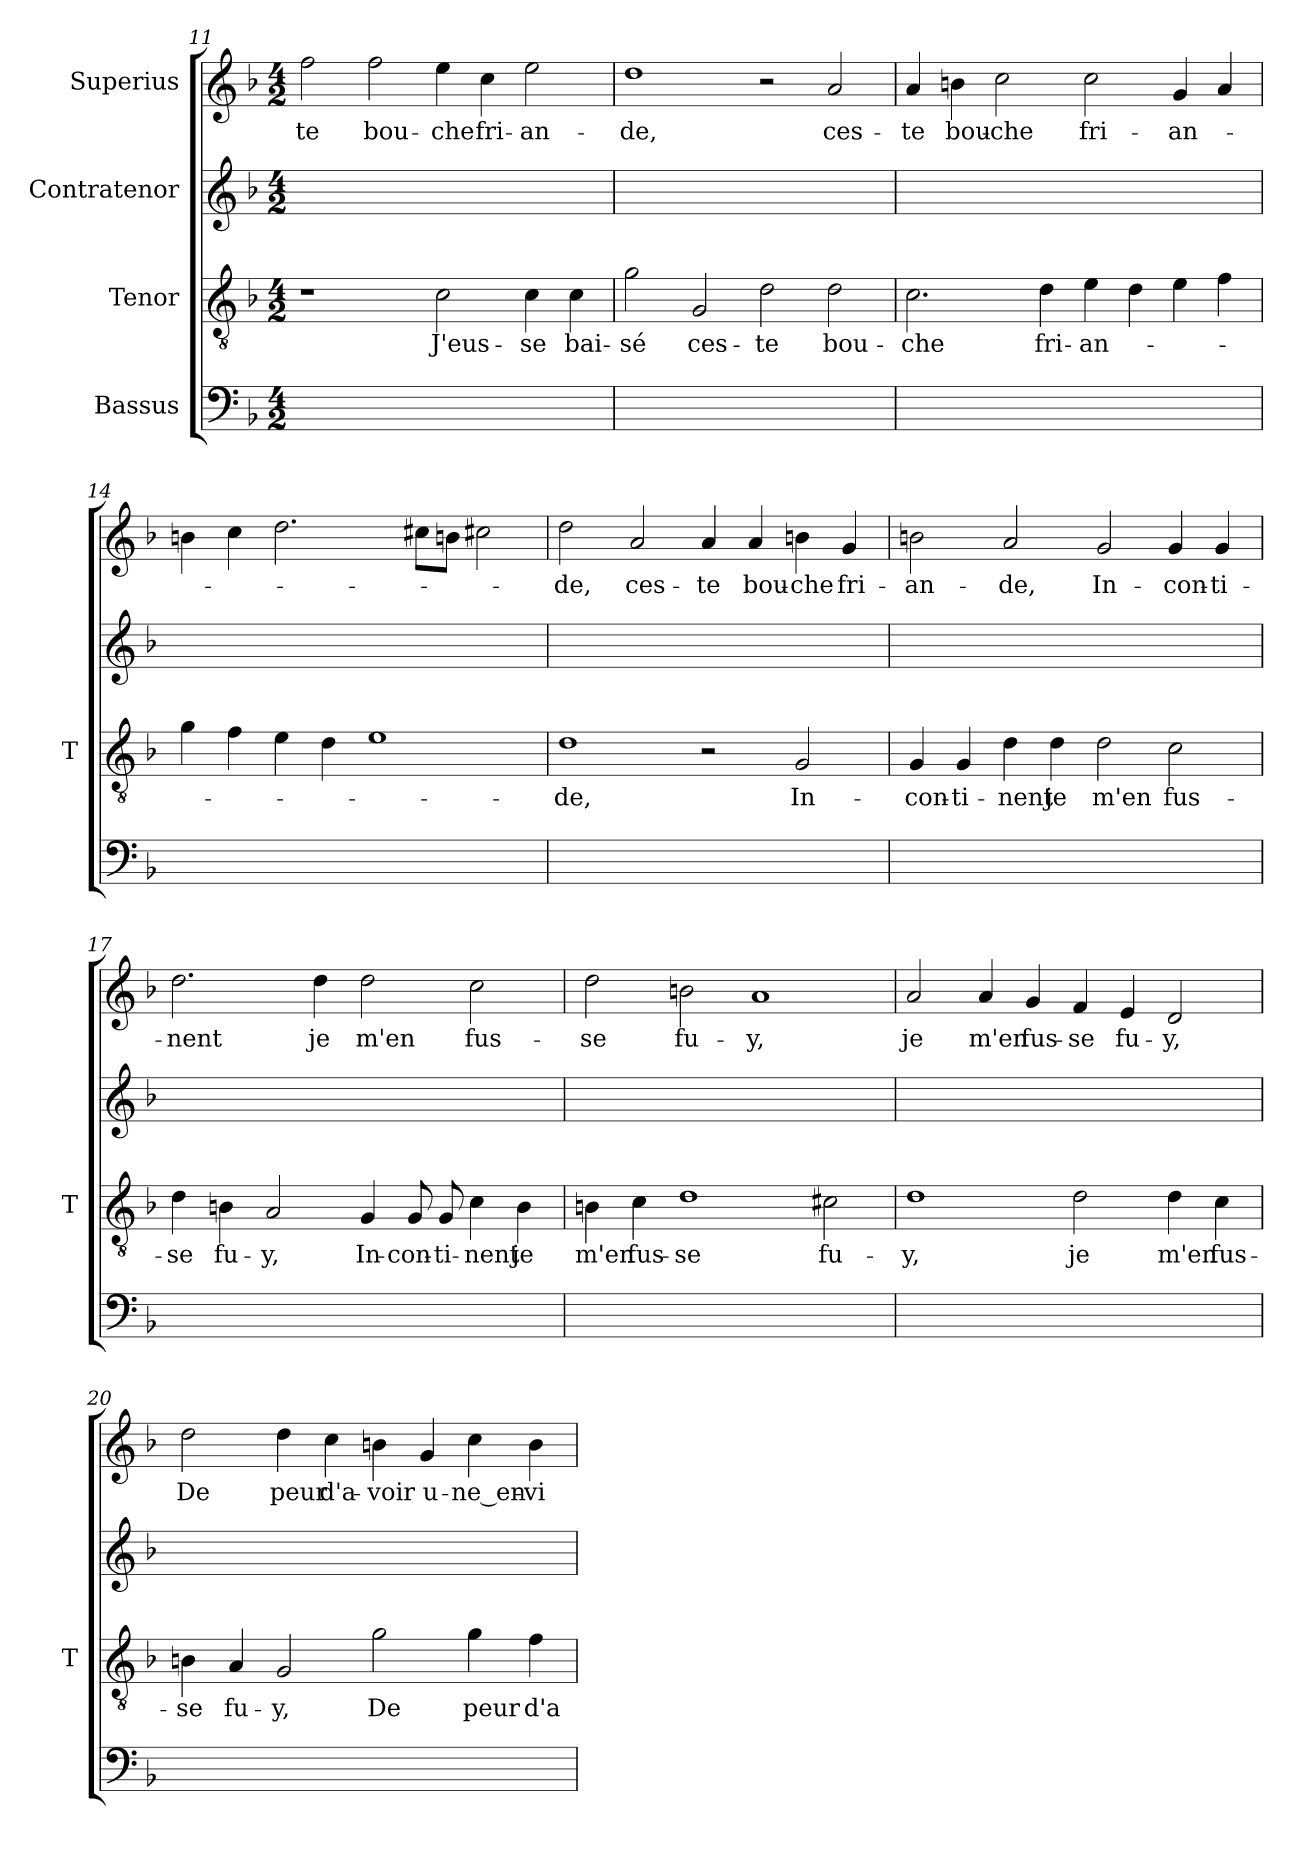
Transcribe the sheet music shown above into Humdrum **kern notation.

**kern	**kern	**text	**kern	**kern	**text
*part4	*part3	*part3	*part2	*part1	*part1
*staff4	*staff3	*staff3	*staff2	*staff1	*staff1
*I"Bassus	*I"Tenor	*	*I"Contratenor	*I"Superius	*
*	*I'T	*	*	*	*
*clefF4	*clefGv2	*	*clefG2	*clefG2	*
*k[b-]	*k[b-]	*	*k[b-]	*k[b-]	*
*M4/2	*M4/2	*	*M4/2	*M4/2	*
=11	=11	=11	=11	=11	=11
0ryy	1r	.	0ryy	2ff	-te
.	.	.	.	2ff	bou-
.	2c	J'eus-	.	4ee	-che
.	.	.	.	4cc	fri-
.	4c	-se	.	2ee	an-
.	4c	bai-	.	.	.
=12	=12	=12	=12	=12	=12
0ryy	2g	-sé	0ryy	1dd	-de,
.	2G	ces-	.	.	.
.	2d	-te	.	2r	.
.	2d	bou-	.	2a	ces-
=13	=13	=13	=13	=13	=13
0ryy	2.c	-che	0ryy	4a	-te
.	.	.	.	4b	bou-
.	.	.	.	2cc	-che
.	4d	fri-	.	.	.
.	4e	an-	.	2cc	fri-
.	4d	.	.	.	.
.	4e	.	.	4g	an-
.	4f	.	.	4a	.
=14	=14	=14	=14	=14	=14
0ryy	4g	.	0ryy	4b	.
.	4f	.	.	4cc	.
.	4e	.	.	2.dd	.
.	4d	.	.	.	.
.	1e	.	.	.	.
.	.	.	.	8cc#XL	.
.	.	.	.	8bnJ	.
.	.	.	.	2cc#X	.
=15	=15	=15	=15	=15	=15
0ryy	1d	-de,	0ryy	2dd	-de,
.	.	.	.	2a	ces-
.	2r	.	.	4a	-te
.	.	.	.	4a	bou-
.	2G	In-	.	4b	-che
.	.	.	.	4g	fri-
=16	=16	=16	=16	=16	=16
0ryy	4G	con-	0ryy	2b	an-
.	4G	ti-	.	.	.
.	4d	-nent	.	2a	-de,
.	4d	-je	.	.	.
.	2d	-m'en	.	2g	In-
.	2c	fus-	.	4g	con-
.	.	.	.	4g	ti-
=17	=17	=17	=17	=17	=17
0ryy	4d	-se	0ryy	2.dd	-nent
.	4B	fu-	.	.	.
.	2A	-y,	.	.	.
.	.	.	.	4dd	-je
.	4G	In-	.	2dd	-m'en
.	8G	con-	.	.	.
.	8G	ti-	.	.	.
.	4c	-nent	.	2cc	fus-
.	4B	-je	.	.	.
=18	=18	=18	=18	=18	=18
0ryy	4B	-m'en	0ryy	2dd	-se
.	4c	fus-	.	.	.
.	1d	-se	.	2b	fu-
.	.	.	.	1a	-y,
.	2c#X	fu-	.	.	.
=19	=19	=19	=19	=19	=19
0ryy	1d	-y,	0ryy	2a	-je
.	.	.	.	4a	-m'en
.	.	.	.	4g	fus-
.	2d	-je	.	4f	-se
.	.	.	.	4e	fu-
.	4d	-m'en	.	2d	-y,
.	4c	fus-	.	.	.
=20	=20	=20	=20	=20	=20
0ryy	4B	-se	0ryy	2dd	-De
.	4A	fu-	.	.	.
.	2G	-y,	.	4dd	-peur
.	.	.	.	4cc	d'a-
.	2g	-De	.	4b	-voir
.	.	.	.	4g	u-
.	4g	-peur	.	4cc	ne_en-
.	4f	d'a-	.	4b	vi-
=	=	=	=	=	=
*-	*-	*-	*-	*-	*-
